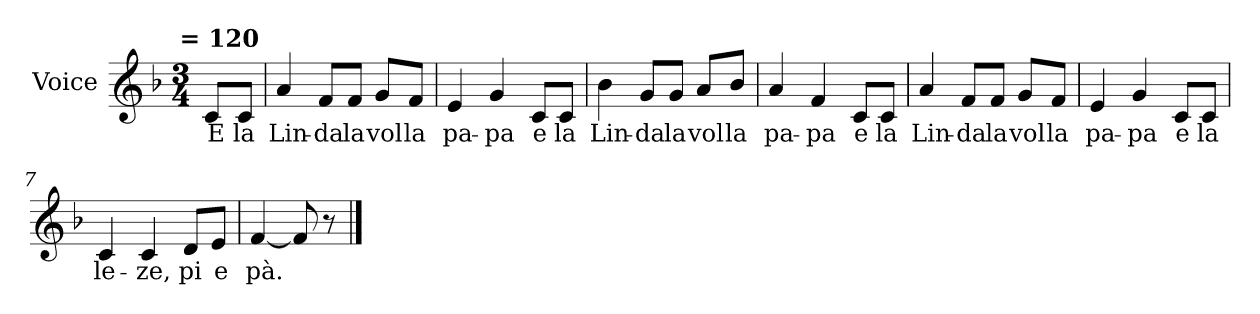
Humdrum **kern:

**kern	**text
*part1	*part1
*staff1	*staff1
*I"Voice	*
*I'Vo.	*
*clefG2	*
*k[b-]	*
!!LO:TX:omd:t= = 120
*M3/4	*
*MM120	*
=	=
8c/L	E
8c/J	la
=1	=1
4a/	Lin-
8f/L	-da
8f/J	la
8g/L	vol
8f/J	la
=2	=2
4e/	pa-
4g/	-pa
8c/L	e
8c/J	la
!!LO:LB:g=z
=3	=3
4b-\	Lin-
8g/L	-da
8g/J	la
8a/L	vol
8b-/J	la
=4	=4
4a/	pa-
4f/	-pa
8c/L	e
8c/J	la
=5	=5
4a/	Lin-
8f/L	-da
8f/J	la
8g/L	vol
8f/J	la
!!LO:LB:g=z
=6	=6
4e/	pa-
4g/	-pa
8c/L	e
8c/J	la
=7	=7
4c/	le-
4c/	-ze,
8d/L	pi
8e/J	e
=8	=8
[4f/	-pà.
8f/]	.
8r	.
==	==
*-	*-
